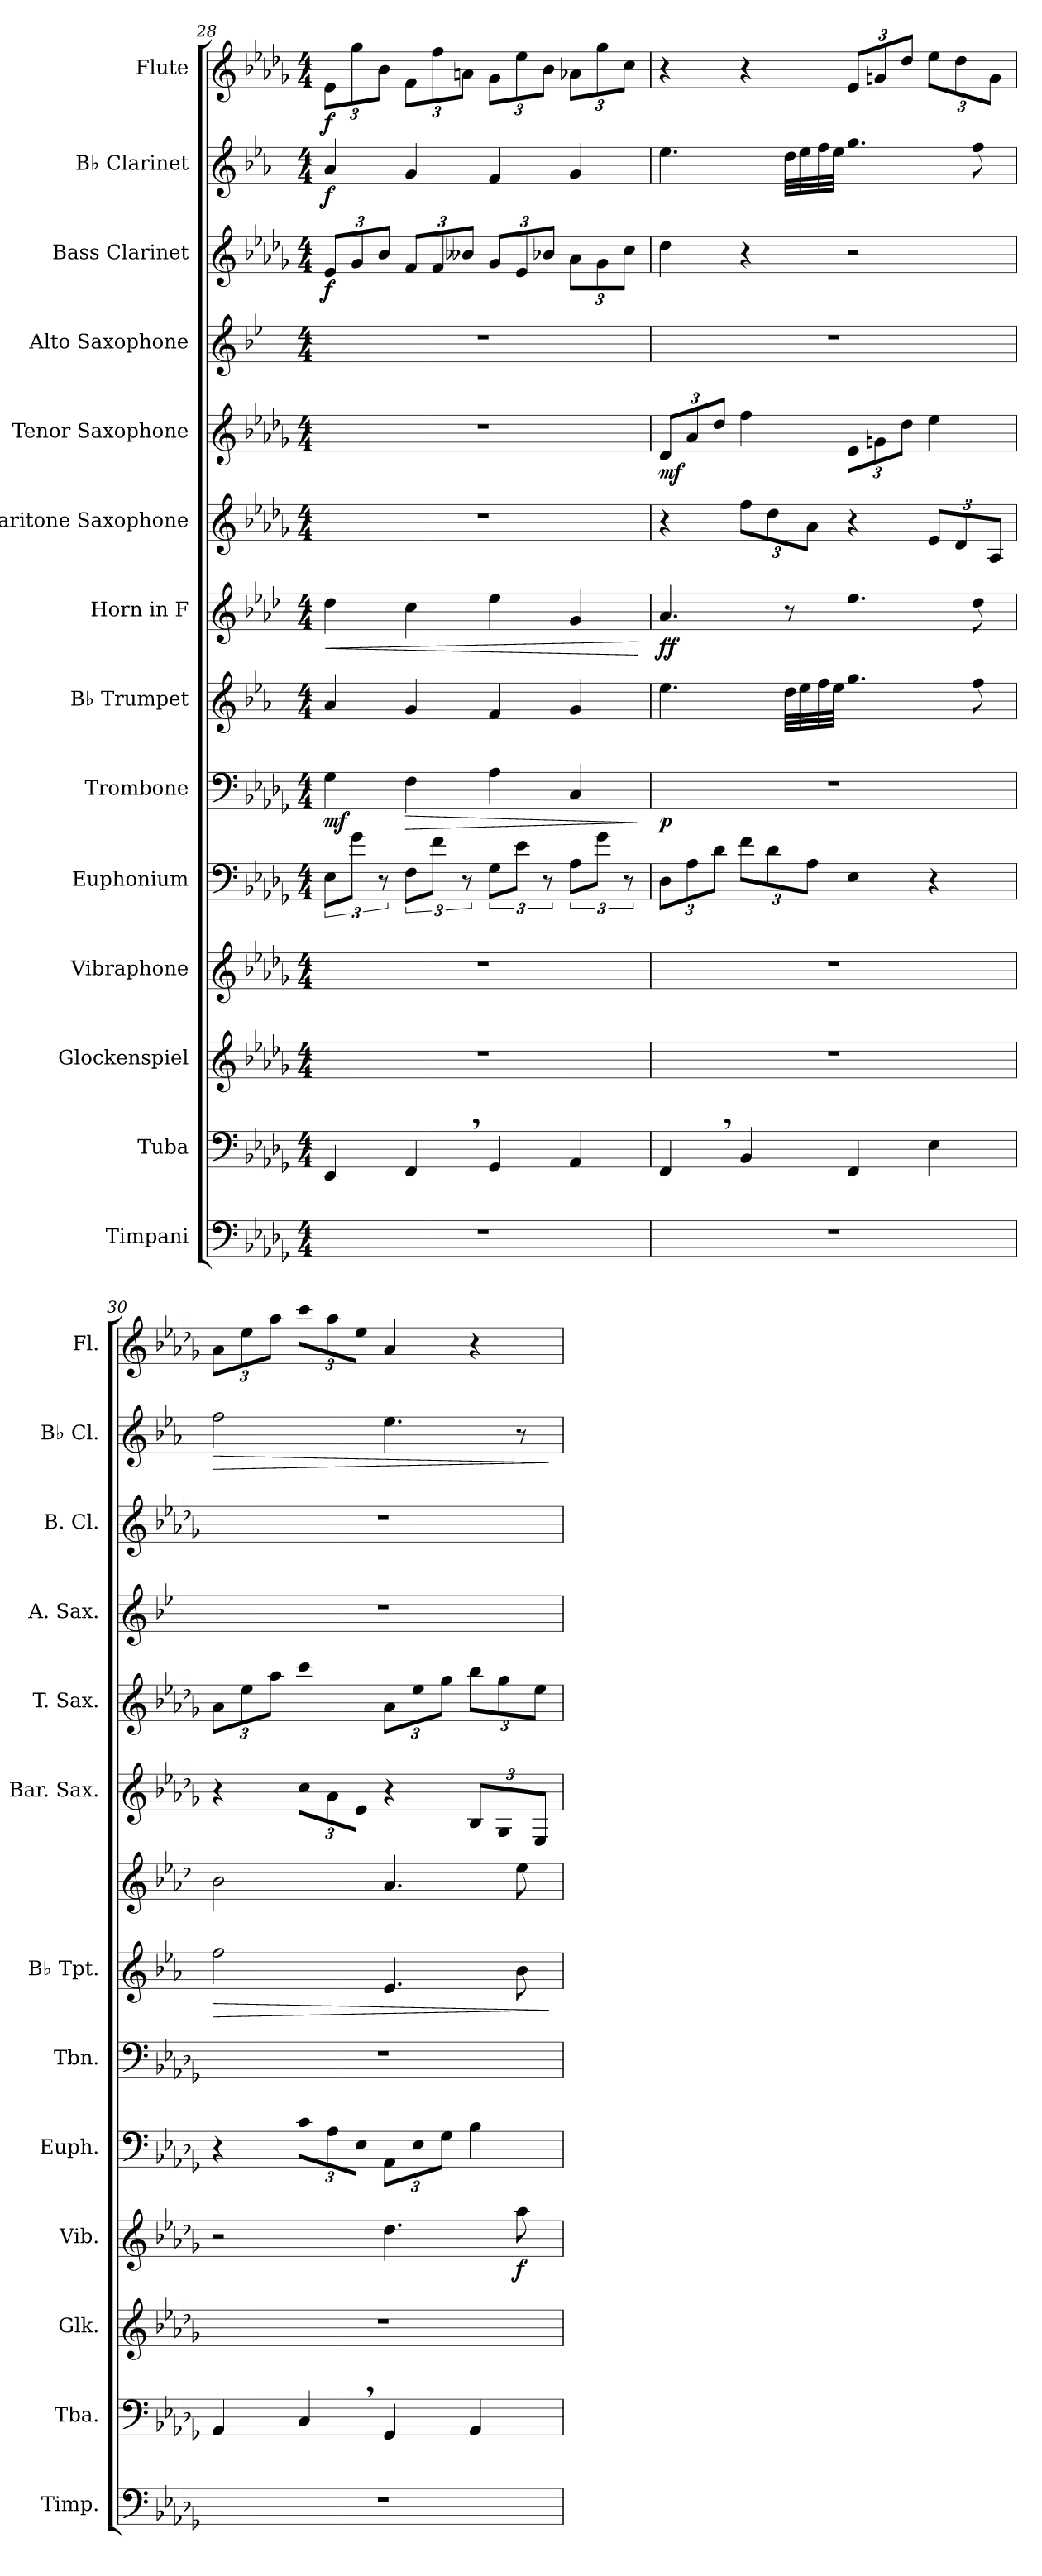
**kern	**kern	**kern	**kern	**dynam	**kern	**kern	**dynam	**kern	**dynam	**kern	**dynam	**kern	**kern	**dynam	**kern	**kern	**dynam	**kern	**dynam	**kern	**dynam
*part14	*part13	*part12	*part11	*part11	*part10	*part9	*part9	*part8	*part8	*part7	*part7	*part6	*part5	*part5	*part4	*part3	*part3	*part2	*part2	*part1	*part1
*staff14	*staff13	*staff12	*staff11	*staff11	*staff10	*staff9	*staff9	*staff8	*staff8	*staff7	*staff7	*staff6	*staff5	*staff5	*staff4	*staff3	*staff3	*staff2	*staff2	*staff1	*staff1
*I"Timpani	*I"Tuba	*I"Glockenspiel	*I"Vibraphone	*	*I"Euphonium	*I"Trombone	*	*I"B♭ Trumpet	*	*I"Horn in F	*	*I"Baritone Saxophone	*I"Tenor Saxophone	*	*I"Alto Saxophone	*I"Bass Clarinet	*	*I"B♭ Clarinet	*	*I"Flute	*
*I'Timp.	*I'Tba.	*I'Glk.	*I'Vib.	*	*I'Euph.	*I'Tbn.	*	*I'B♭ Tpt.	*	*	*	*I'Bar. Sax.	*I'T. Sax.	*	*I'A. Sax.	*I'B. Cl.	*	*I'B♭ Cl.	*	*I'Fl.	*
*clefF4	*clefF4	*clefG2	*clefG2	*	*clefF4	*clefF4	*	*clefG2	*	*clefG2	*	*clefG2	*clefG2	*	*clefG2	*clefG2	*	*clefG2	*	*clefG2	*
*	*	*ITrd-14c-24	*	*	*	*	*	*ITrd1c2	*	*ITrd4c7	*	*ITrd12c21	*ITrd8c14	*	*ITrd5c9	*ITrd8c14	*	*ITrd1c2	*	*	*
*k[b-e-a-d-g-]	*k[b-e-a-d-g-]	*k[b-e-a-d-g-]	*k[b-e-a-d-g-]	*	*k[b-e-a-d-g-]	*k[b-e-a-d-g-]	*	*k[b-e-a-d-g-]	*	*k[b-e-a-d-g-]	*	*k[b-e-a-d-g-]	*k[b-e-a-d-g-]	*	*k[b-e-a-d-g-]	*k[b-e-a-d-g-]	*	*k[b-e-a-d-g-]	*	*k[b-e-a-d-g-]	*
*M4/4	*M4/4	*M4/4	*M4/4	*	*M4/4	*M4/4	*	*M4/4	*	*M4/4	*	*M4/4	*M4/4	*	*M4/4	*M4/4	*	*M4/4	*	*M4/4	*
=28	=28	=28	=28	=28	=28	=28	=28	=28	=28	=28	=28	=28	=28	=28	=28	=28	=28	=28	=28	=28	=28
!	!	!	!	!	!	!	!	!	!	!	!LO:HP:b	!	!	!	!	!	!	!	!	!	!
*	*	*	*	*	*	*	*	*	*	*	*	*	*	*	*	*Xbrackettup	*	*	*	*Xbrackettup	*
!	!	!	!	!	!	!	!LO:DY:b	!	!	!	!	!	!	!	!	!	!LO:DY:b	!	!LO:DY:b	!	!LO:DY:b
1r	4EE-/	1r	1r	.	12E-\L	4G-\	mf	4g-/	.	4g-\	<	1r	1r	.	1r	12E-/L	f	4g-/	f	12e-\L	f
.	.	.	.	.	12g-\J	.	.	.	.	.	.	.	.	.	.	12G-/	.	.	.	12gg-\	.
.	.	.	.	.	12r	.	.	.	.	.	.	.	.	.	.	12B-/J	.	.	.	12b-\J	.
!	!	!	!	!	!	!	!LO:HP:b	!	!	!	!	!	!	!	!	!	!	!	!	!	!
.	4FF,/	.	.	.	12F\L	4F\	>	4f/	.	4f\	.	.	.	.	.	12F/L	.	4f/	.	12f\L	.
.	.	.	.	.	12f\J	.	.	.	.	.	.	.	.	.	.	12F/	.	.	.	12ff\	.
.	.	.	.	.	12r	.	.	.	.	.	.	.	.	.	.	12B--X/J	.	.	.	12an\J	.
.	4GG-/	.	.	.	12G-\L	4A-\	.	4e-/	.	4a-\	.	.	.	.	.	12G-/L	.	4e-/	.	12g-\L	.
.	.	.	.	.	12e-\J	.	.	.	.	.	.	.	.	.	.	12E-/	.	.	.	12ee-\	.
.	.	.	.	.	12r	.	.	.	.	.	.	.	.	.	.	12B-X/J	.	.	.	12b-\J	.
.	4AA-/	.	.	.	12A-\L	4C/	.	4f/	.	4c/	.	.	.	.	.	12A-\L	.	4f/	.	12a-X\L	.
.	.	.	.	.	12g-\J	.	.	.	.	.	.	.	.	.	.	12G-\	.	.	.	12gg-\	.
.	.	.	.	.	12r	.	.	.	.	.	.	.	.	.	.	12c\J	.	.	.	12cc\J	.
.	.	.	.	.	.	.	]	.	.	.	[	.	.	.	.	.	.	.	.	.	.
!!LO:PB:g=z
=29	=29	=29	=29	=29	=29	=29	=29	=29	=29	=29	=29	=29	=29	=29	=29	=29	=29	=29	=29	=29	=29
*	*	*	*	*	*Xbrackettup	*	*	*	*	*	*	*	*Xbrackettup	*	*	*	*	*	*	*	*
!	!	!	!	!	!	!	!LO:DY:b	!	!	!	!LO:DY:b	!	!	!LO:DY:b	!	!	!	!	!	!	!
1r	4FF,/	1r	1r	.	12D-\L	1r	p	4.dd-\	.	4.d-/	ff	4r	12D-/L	mf	1r	4d-\	.	4.dd-\	.	4r	.
.	.	.	.	.	12A-\	.	.	.	.	.	.	.	12A-/	.	.	.	.	.	.	.	.
.	.	.	.	.	12d-\J	.	.	.	.	.	.	.	12d-/J	.	.	.	.	.	.	.	.
*	*	*	*	*	*	*	*	*	*	*	*	*Xbrackettup	*	*	*	*	*	*	*	*	*
.	4BB-/	.	.	.	12f\L	.	.	.	.	.	.	12f\L	4f\	.	.	4r	.	.	.	4r	.
.	.	.	.	.	12d-\	.	.	.	.	.	.	12d-\	.	.	.	.	.	.	.	.	.
.	.	.	.	.	.	.	.	32cc\LLL	.	8r	.	.	.	.	.	.	.	32cc\LLL	.	.	.
.	.	.	.	.	.	.	.	32dd-\	.	.	.	.	.	.	.	.	.	32dd-\	.	.	.
.	.	.	.	.	12A-\J	.	.	.	.	.	.	12A-\J	.	.	.	.	.	.	.	.	.
.	.	.	.	.	.	.	.	32ee-\	.	.	.	.	.	.	.	.	.	32ee-\	.	.	.
.	.	.	.	.	.	.	.	32dd-\JJJ	.	.	.	.	.	.	.	.	.	32dd-\JJJ	.	.	.
.	4FF/	.	.	.	4E-\	.	.	4.ff\	.	4.a-\	.	4r	12E-\L	.	.	2r	.	4.ff\	.	12e-/L	.
.	.	.	.	.	.	.	.	.	.	.	.	.	12Gn\	.	.	.	.	.	.	12gn/	.
.	.	.	.	.	.	.	.	.	.	.	.	.	12d-\J	.	.	.	.	.	.	12dd-/J	.
.	4E-\	.	.	.	4r	.	.	.	.	.	.	12E-/L	4e-\	.	.	.	.	.	.	12ee-\L	.
.	.	.	.	.	.	.	.	.	.	.	.	12D-/	.	.	.	.	.	.	.	12dd-\	.
.	.	.	.	.	.	.	.	8ee-\	.	8g-\	.	.	.	.	.	.	.	8ee-\	.	.	.
.	.	.	.	.	.	.	.	.	.	.	.	12AA-/J	.	.	.	.	.	.	.	12g\J	.
=30	=30	=30	=30	=30	=30	=30	=30	=30	=30	=30	=30	=30	=30	=30	=30	=30	=30	=30	=30	=30	=30
!	!	!	!	!	!	!	!	!	!LO:HP:b	!	!	!	!	!	!	!	!	!	!LO:HP:b	!	!
1r	4AA-/	1r	2r	.	4r	1r	.	2ee-\	>	2e-\	.	4r	12A-\L	.	1r	1r	.	2ee-\	>	12a-\L	.
.	.	.	.	.	.	.	.	.	.	.	.	.	12e-\	.	.	.	.	.	.	12ee-\	.
.	.	.	.	.	.	.	.	.	.	.	.	.	12a-\J	.	.	.	.	.	.	12aa-\J	.
.	4C,/	.	.	.	12c\L	.	.	.	.	.	.	12c\L	4cc\	.	.	.	.	.	.	12ccc\L	.
.	.	.	.	.	12A-\	.	.	.	.	.	.	12A-\	.	.	.	.	.	.	.	12aa-\	.
.	.	.	.	.	12E-\J	.	.	.	.	.	.	12E-\J	.	.	.	.	.	.	.	12ee-\J	.
.	4GG-/	.	4.dd-\	.	12AA-\L	.	.	4.d-/	.	4.d-/	.	4r	12A-\L	.	.	.	.	4.dd-\	.	4a-/	.
.	.	.	.	.	12E-\	.	.	.	.	.	.	.	12e-\	.	.	.	.	.	.	.	.
.	.	.	.	.	12G-\J	.	.	.	.	.	.	.	12g-\J	.	.	.	.	.	.	.	.
.	4AA-/	.	.	.	4B-\	.	.	.	.	.	.	12BB-/L	12b-\L	.	.	.	.	.	.	4r	.
.	.	.	.	.	.	.	.	.	.	.	.	12GG-/	12g-\	.	.	.	.	.	.	.	.
!	!	!	!	!LO:DY:b	!	!	!	!	!	!	!	!	!	!	!	!	!	!	!	!	!
.	.	.	8aa-\	f	.	.	.	8a-\	.	8a-\	.	.	.	.	.	.	.	8r	.	.	.
.	.	.	.	.	.	.	.	.	.	.	.	12EE-/J	12e-\J	.	.	.	.	.	.	.	.
.	.	.	.	.	.	.	.	.	]	.	.	.	.	.	.	.	.	.	]	.	.
=	=	=	=	=	=	=	=	=	=	=	=	=	=	=	=	=	=	=	=	=	=
*-	*-	*-	*-	*-	*-	*-	*-	*-	*-	*-	*-	*-	*-	*-	*-	*-	*-	*-	*-	*-	*-
